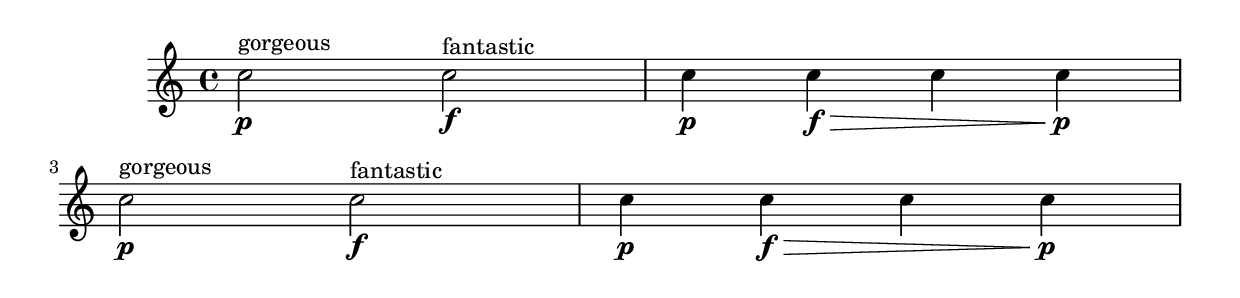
%% Do not edit this file; it is auto-generated from LSR http://lsr.dsi.unimi.it
%% This file is in the public domain.
\version "2.11.62"

\header {
  lsrtags = "tweaks-and-overrides, spacing"

  texidoces = "
Mediante el establecimiento de la propiedad @code{Y-extent} a un valor
adecuado, todos los objetos @code{DynamicLineSpanner} (reguladores e
indicaciones dinámicas textuales) se pueden alinear con un punto de
referencia común, independientemente de sus dimensiones.  De esta
manera, todos los elementos estarán alineados verticalmente,
produciendo así un resultado más satisfactorio.

Se usa una idea similar para alinear las inscripciones de texto a lo
largo de su línea de base.

"
  doctitlees = "Indicaciones dinámicas y textuales alineadas verticalmente"
  
%% Translation of GIT committish :<6ce7f350682dfa99af97929be1dec6b9f1cbc01a>
texidocde = "
Indem man die @code{'Y-extent}-Eigenschaft auf einen passenden Wert setzt,
können alle @code{DynamicLineSpanner}-Objekte (Crescendo-Klammern und
Dynamik-Texte)  (hairpins and dynamic texts) unabhängig von ihrer
wirklichen Ausdehnung an einem gemeinsamen Referenzpunkt ausgerichtet werden.
Auf diese Weise ist jedes Element vertikal ausgerichtet und der Notensatz
sieht ansprechender aus.

Die gleiche Idee wird benutzt, um Textbeschriftungen an ihrer
Grundlinie auszurichten.

"
  doctitlede = "Vertikale Ausrichtung von Dynamik und Textbeschriftung beeinflussen"

  texidoc = "
By setting the @code{'Y-extent} property to a suitable value, all
@code{DynamicLineSpanner} objects (hairpins and dynamic texts) can be
aligned to a common reference point, regardless of their actual extent.
This way, every element will be vertically aligned, thus producing a
more pleasing output.

The same idea is used to align the text scripts along their baseline.

"
  doctitle = "Vertically aligned dynamics and textscripts"
} % begin verbatim

music = \relative c'' {
  c2\p^\markup { gorgeous } c\f^\markup { fantastic }
  c4\p c\f\> c c\!\p
}

{
  \music \break
  \override DynamicLineSpanner #'staff-padding = #2.0
  \override DynamicLineSpanner #'Y-extent = #'(-1.5 . 1.5)
  \override TextScript #'Y-extent = #'(-1.5 . 1.5)
  \music
}
